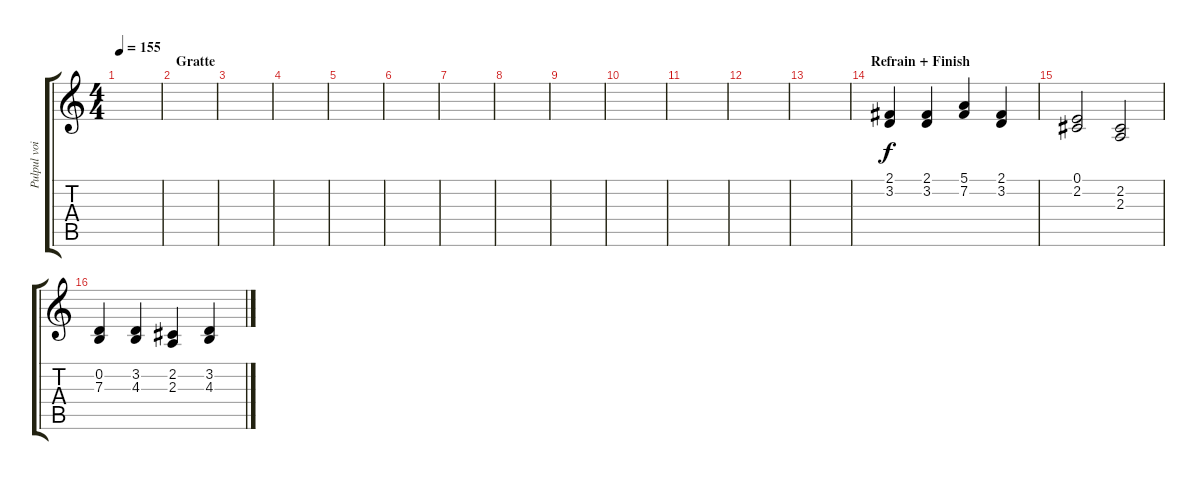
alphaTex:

\track ("Pulpul voix" "Pulpul voi") {instrument clarinet}
\staff {score tabs}
\tuning (E4 B3 G3 D3 A2 E2) {hide}
\ts (4 4)
\tempo 155
\clef g2
\ks c
|
\section ("" "Gratte")
|
|
|
|
|
|
|
|
|
|
|
|
\section ("" "Refrain + Finish")
(2.1 3.2).4{volume 16} (2.1 3.2).4 (5.1 7.2).4 (2.1 3.2).4 |
(0.1 2.2).2 (2.2 2.3).2 |
(0.2 7.3).4 (3.2 4.3).4 (2.2 2.3).4 (3.2 4.3).4
